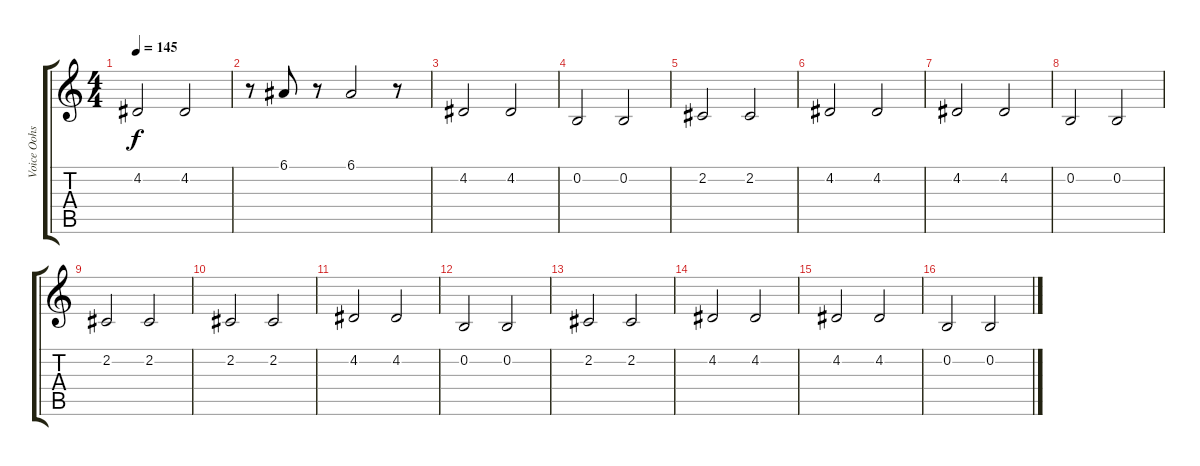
\track ("Voice Oohs" "Voice Oohs") {instrument voiceoohs}
\staff {score tabs}
\tuning (E4 B3 G3 D3 A2 E2) {hide}
\ts (4 4)
\tempo 145
\clef g2
\ks c
4.2.2{dy f} 4.2.2 |
r.8 6.1.8 r.8 6.1.2 r.8 |
4.2.2 4.2.2 |
0.2.2 0.2.2 |
2.2.2 2.2.2 |
4.2.2 4.2.2 |
4.2.2 4.2.2 |
0.2.2 0.2.2 |
2.2.2 2.2.2 |
2.2.2 2.2.2 |
4.2.2 4.2.2 |
0.2.2 0.2.2 |
2.2.2 2.2.2 |
4.2.2 4.2.2 |
4.2.2 4.2.2 |
0.2.2 0.2.2
